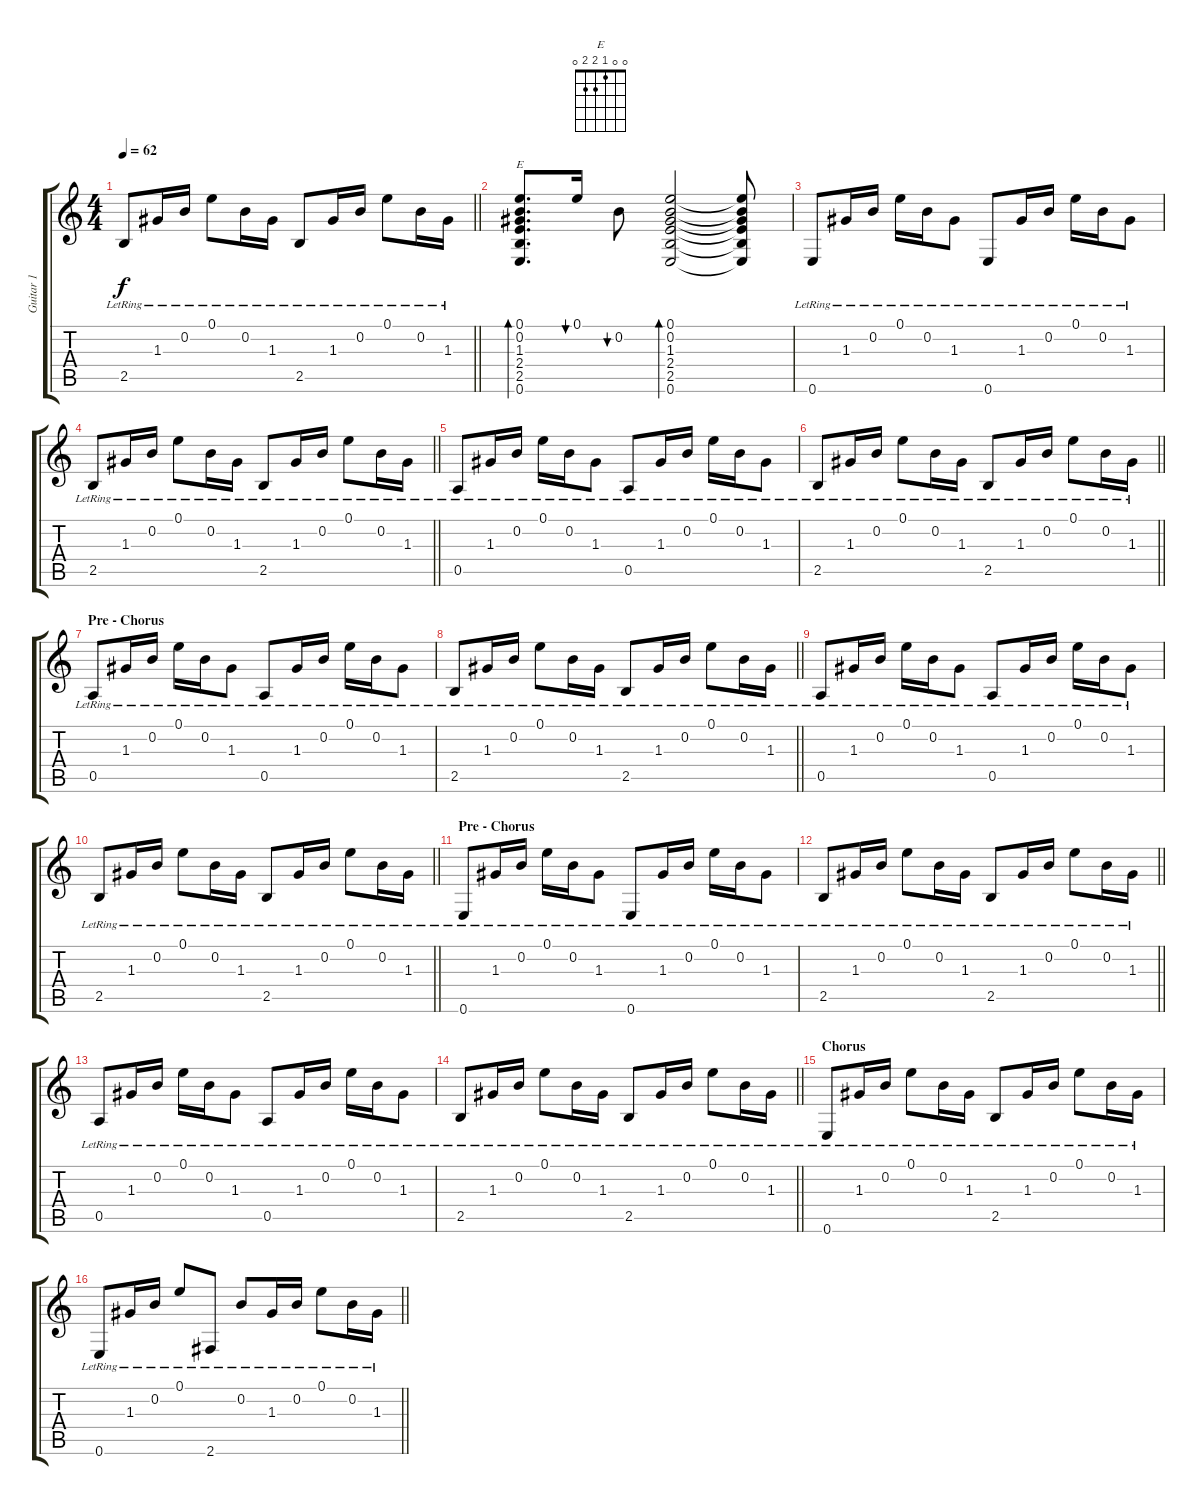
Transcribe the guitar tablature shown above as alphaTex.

\track ("Guitar 1" "Guitar 1") {instrument electricguitarclean}
\staff {score tabs}
\tuning (E4 B3 G3 D3 A2 E2) {hide}
\chord ("E" 0 0 1 2 2 0)
\ts (4 4)
\tempo 62
\clef g2
\barLineRight lightlight
\ks c
2.5{lr}.8{dy f} 1.3{lr}.16 0.2{lr}.16 0.1{lr}.8 0.2{lr}.16 1.3{lr}.16 2.5{lr}.8 1.3{lr}.16 0.2{lr}.16 0.1{lr}.8 0.2{lr}.16 1.3{lr}.16 |
(0.1 0.2 1.3 2.4 2.5 0.6).8{d bd 120 ch "E"} 0.1.16{bu 30} 0.2.8{bu 30} (0.1 0.2 1.3 2.4 2.5 0.6).2{bd 120} (0.1{t} 0.2{t} 1.3{t} 2.4{t} 2.5{t} 0.6{t}).8 |
0.6{lr}.8 1.3{lr}.16 0.2{lr}.16 0.1{lr}.16 0.2{lr}.16 1.3{lr}.8 0.6{lr}.8 1.3{lr}.16 0.2{lr}.16 0.1{lr}.16 0.2{lr}.16 1.3{lr}.8 |
\barLineRight lightlight
2.5{lr}.8 1.3{lr}.16 0.2{lr}.16 0.1{lr}.8 0.2{lr}.16 1.3{lr}.16 2.5{lr}.8 1.3{lr}.16 0.2{lr}.16 0.1{lr}.8 0.2{lr}.16 1.3{lr}.16 |
0.5{lr}.8 1.3{lr}.16 0.2{lr}.16 0.1{lr}.16 0.2{lr}.16 1.3{lr}.8 0.5{lr}.8 1.3{lr}.16 0.2{lr}.16 0.1{lr}.16 0.2{lr}.16 1.3{lr}.8 |
\barLineRight lightlight
2.5{lr}.8 1.3{lr}.16 0.2{lr}.16 0.1{lr}.8 0.2{lr}.16 1.3{lr}.16 2.5{lr}.8 1.3{lr}.16 0.2{lr}.16 0.1{lr}.8 0.2{lr}.16 1.3{lr}.16 |
\section ("" "Pre - Chorus")
0.5{lr}.8 1.3{lr}.16 0.2{lr}.16 0.1{lr}.16 0.2{lr}.16 1.3{lr}.8 0.5{lr}.8 1.3{lr}.16 0.2{lr}.16 0.1{lr}.16 0.2{lr}.16 1.3{lr}.8 |
\barLineRight lightlight
2.5{lr}.8 1.3{lr}.16 0.2{lr}.16 0.1{lr}.8 0.2{lr}.16 1.3{lr}.16 2.5{lr}.8 1.3{lr}.16 0.2{lr}.16 0.1{lr}.8 0.2{lr}.16 1.3{lr}.16 |
0.5{lr}.8 1.3{lr}.16 0.2{lr}.16 0.1{lr}.16 0.2{lr}.16 1.3{lr}.8 0.5{lr}.8 1.3{lr}.16 0.2{lr}.16 0.1{lr}.16 0.2{lr}.16 1.3{lr}.8 |
\barLineRight lightlight
2.5{lr}.8 1.3{lr}.16 0.2{lr}.16 0.1{lr}.8 0.2{lr}.16 1.3{lr}.16 2.5{lr}.8 1.3{lr}.16 0.2{lr}.16 0.1{lr}.8 0.2{lr}.16 1.3{lr}.16 |
\section ("" "Pre - Chorus")
0.6{lr}.8 1.3{lr}.16 0.2{lr}.16 0.1{lr}.16 0.2{lr}.16 1.3{lr}.8 0.6{lr}.8 1.3{lr}.16 0.2{lr}.16 0.1{lr}.16 0.2{lr}.16 1.3{lr}.8 |
\barLineRight lightlight
2.5{lr}.8 1.3{lr}.16 0.2{lr}.16 0.1{lr}.8 0.2{lr}.16 1.3{lr}.16 2.5{lr}.8 1.3{lr}.16 0.2{lr}.16 0.1{lr}.8 0.2{lr}.16 1.3{lr}.16 |
0.5{lr}.8 1.3{lr}.16 0.2{lr}.16 0.1{lr}.16 0.2{lr}.16 1.3{lr}.8 0.5{lr}.8 1.3{lr}.16 0.2{lr}.16 0.1{lr}.16 0.2{lr}.16 1.3{lr}.8 |
\barLineRight lightlight
2.5{lr}.8 1.3{lr}.16 0.2{lr}.16 0.1{lr}.8 0.2{lr}.16 1.3{lr}.16 2.5{lr}.8 1.3{lr}.16 0.2{lr}.16 0.1{lr}.8 0.2{lr}.16 1.3{lr}.16 |
\section ("" "Chorus")
0.6{lr}.8 1.3{lr}.16 0.2{lr}.16 0.1{lr}.8 0.2{lr}.16 1.3{lr}.16 2.5{lr}.8 1.3{lr}.16 0.2{lr}.16 0.1{lr}.8 0.2{lr}.16 1.3{lr}.16 |
\barLineRight lightlight
0.6{lr}.8 1.3{lr}.16 0.2{lr}.16 0.1{lr}.8 2.6{lr}.8 0.2{lr}.8 1.3{lr}.16 0.2{lr}.16 0.1{lr}.8 0.2{lr}.16 1.3{lr}.16
